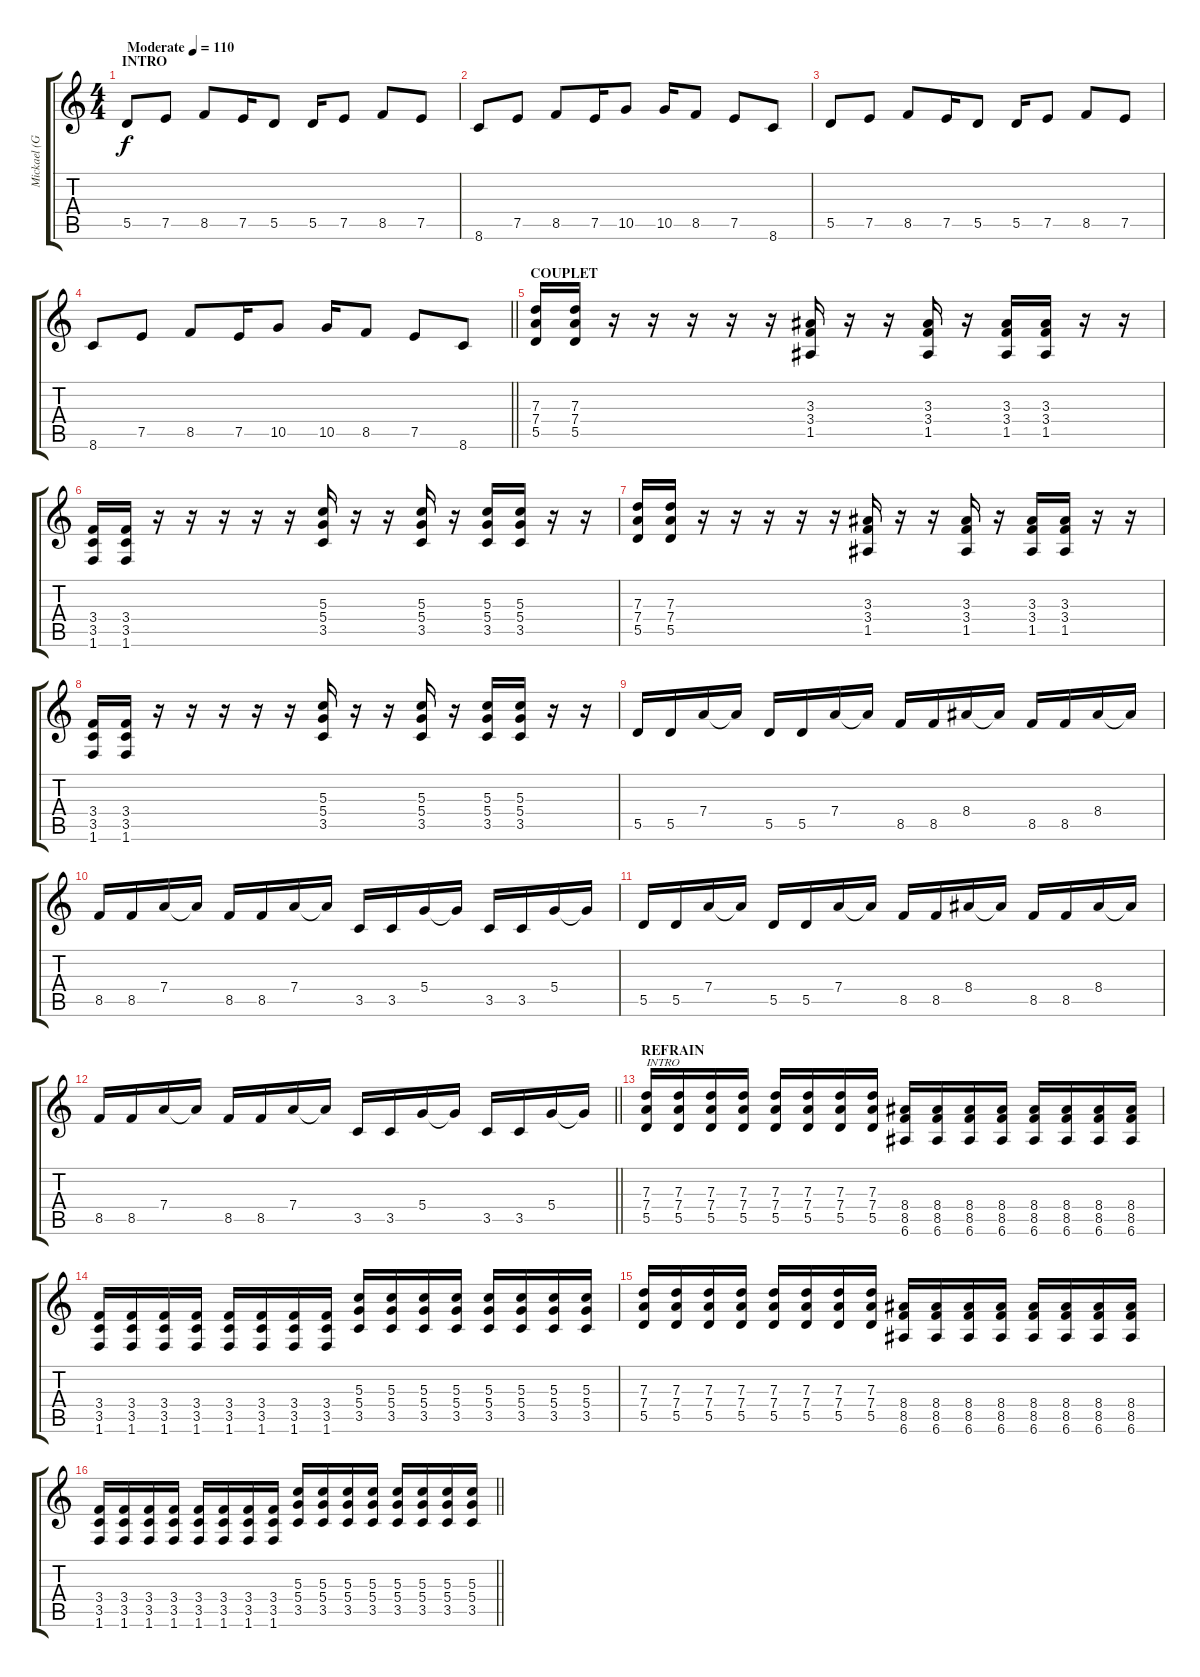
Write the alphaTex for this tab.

\track ("Mickael (Guitar_02)" "Mickael (G") {instrument distortionguitar}
\staff {score tabs}
\tuning (E4 B3 G3 D3 A2 E2) {hide}
\ts (4 4)
\section ("" "INTRO")
\tempo (110 "Moderate")
\clef g2
\ks c
5.5.8{dy f instrument distortionguitar} 7.5.8 8.5.8 7.5.16 5.5.8 5.5.16 7.5.8 8.5.8 7.5.8 |
8.6.8 7.5.8 8.5.8 7.5.16 10.5.8 10.5.16 8.5.8 7.5.8 8.6.8 |
5.5.8 7.5.8 8.5.8 7.5.16 5.5.8 5.5.16 7.5.8 8.5.8 7.5.8 |
\barLineRight lightlight
8.6.8 7.5.8 8.5.8 7.5.16 10.5.8 10.5.16 8.5.8 7.5.8 8.6.8 |
\section ("" "COUPLET")
(7.3 7.4 5.5).16 (7.3 7.4 5.5).16 r.16 r.16 r.16 r.16 r.16 (3.3 3.4 1.5).16 r.16 r.16 (3.3 3.4 1.5).16 r.16 (3.3 3.4 1.5).16 (3.3 3.4 1.5).16 r.16 r.16 |
(3.4 3.5 1.6).16 (3.4 3.5 1.6).16 r.16 r.16 r.16 r.16 r.16 (5.3 5.4 3.5).16 r.16 r.16 (5.3 5.4 3.5).16 r.16 (5.3 5.4 3.5).16 (5.3 5.4 3.5).16 r.16 r.16 |
(7.3 7.4 5.5).16 (7.3 7.4 5.5).16 r.16 r.16 r.16 r.16 r.16 (3.3 3.4 1.5).16 r.16 r.16 (3.3 3.4 1.5).16 r.16 (3.3 3.4 1.5).16 (3.3 3.4 1.5).16 r.16 r.16 |
(3.4 3.5 1.6).16 (3.4 3.5 1.6).16 r.16 r.16 r.16 r.16 r.16 (5.3 5.4 3.5).16 r.16 r.16 (5.3 5.4 3.5).16 r.16 (5.3 5.4 3.5).16 (5.3 5.4 3.5).16 r.16 r.16 |
5.5.16 5.5.16 7.4.16 7.4{t}.16 5.5.16 5.5.16 7.4.16 7.4{t}.16 8.5.16 8.5.16 8.4.16 8.4{t}.16 8.5.16 8.5.16 8.4.16 8.4{t}.16 |
8.5.16 8.5.16 7.4.16 7.4{t}.16 8.5.16 8.5.16 7.4.16 7.4{t}.16 3.5.16 3.5.16 5.4.16 5.4{t}.16 3.5.16 3.5.16 5.4.16 5.4{t}.16 |
5.5.16 5.5.16 7.4.16 7.4{t}.16 5.5.16 5.5.16 7.4.16 7.4{t}.16 8.5.16 8.5.16 8.4.16 8.4{t}.16 8.5.16 8.5.16 8.4.16 8.4{t}.16 |
\barLineRight lightlight
8.5.16 8.5.16 7.4.16 7.4{t}.16 8.5.16 8.5.16 7.4.16 7.4{t}.16 3.5.16 3.5.16 5.4.16 5.4{t}.16 3.5.16 3.5.16 5.4.16 5.4{t}.16 |
\section ("" "REFRAIN")
(7.3 7.4 5.5).16{txt "INTRO" instrument distortionguitar} (7.3 7.4 5.5).16 (7.3 7.4 5.5).16 (7.3 7.4 5.5).16 (7.3 7.4 5.5).16 (7.3 7.4 5.5).16 (7.3 7.4 5.5).16 (7.3 7.4 5.5).16 (8.4 8.5 6.6).16 (8.4 8.5 6.6).16 (8.4 8.5 6.6).16 (8.4 8.5 6.6).16 (8.4 8.5 6.6).16 (8.4 8.5 6.6).16 (8.4 8.5 6.6).16 (8.4 8.5 6.6).16 |
(3.4 3.5 1.6).16 (3.4 3.5 1.6).16 (3.4 3.5 1.6).16 (3.4 3.5 1.6).16 (3.4 3.5 1.6).16 (3.4 3.5 1.6).16 (3.4 3.5 1.6).16 (3.4 3.5 1.6).16 (5.3 5.4 3.5).16 (5.3 5.4 3.5).16 (5.3 5.4 3.5).16 (5.3 5.4 3.5).16 (5.3 5.4 3.5).16 (5.3 5.4 3.5).16 (5.3 5.4 3.5).16 (5.3 5.4 3.5).16 |
(7.3 7.4 5.5).16 (7.3 7.4 5.5).16 (7.3 7.4 5.5).16 (7.3 7.4 5.5).16 (7.3 7.4 5.5).16 (7.3 7.4 5.5).16 (7.3 7.4 5.5).16 (7.3 7.4 5.5).16 (8.4 8.5 6.6).16 (8.4 8.5 6.6).16 (8.4 8.5 6.6).16 (8.4 8.5 6.6).16 (8.4 8.5 6.6).16 (8.4 8.5 6.6).16 (8.4 8.5 6.6).16 (8.4 8.5 6.6).16 |
\barLineRight lightlight
(3.4 3.5 1.6).16 (3.4 3.5 1.6).16 (3.4 3.5 1.6).16 (3.4 3.5 1.6).16 (3.4 3.5 1.6).16 (3.4 3.5 1.6).16 (3.4 3.5 1.6).16 (3.4 3.5 1.6).16 (5.3 5.4 3.5).16 (5.3 5.4 3.5).16 (5.3 5.4 3.5).16 (5.3 5.4 3.5).16 (5.3 5.4 3.5).16 (5.3 5.4 3.5).16 (5.3 5.4 3.5).16 (5.3 5.4 3.5).16
